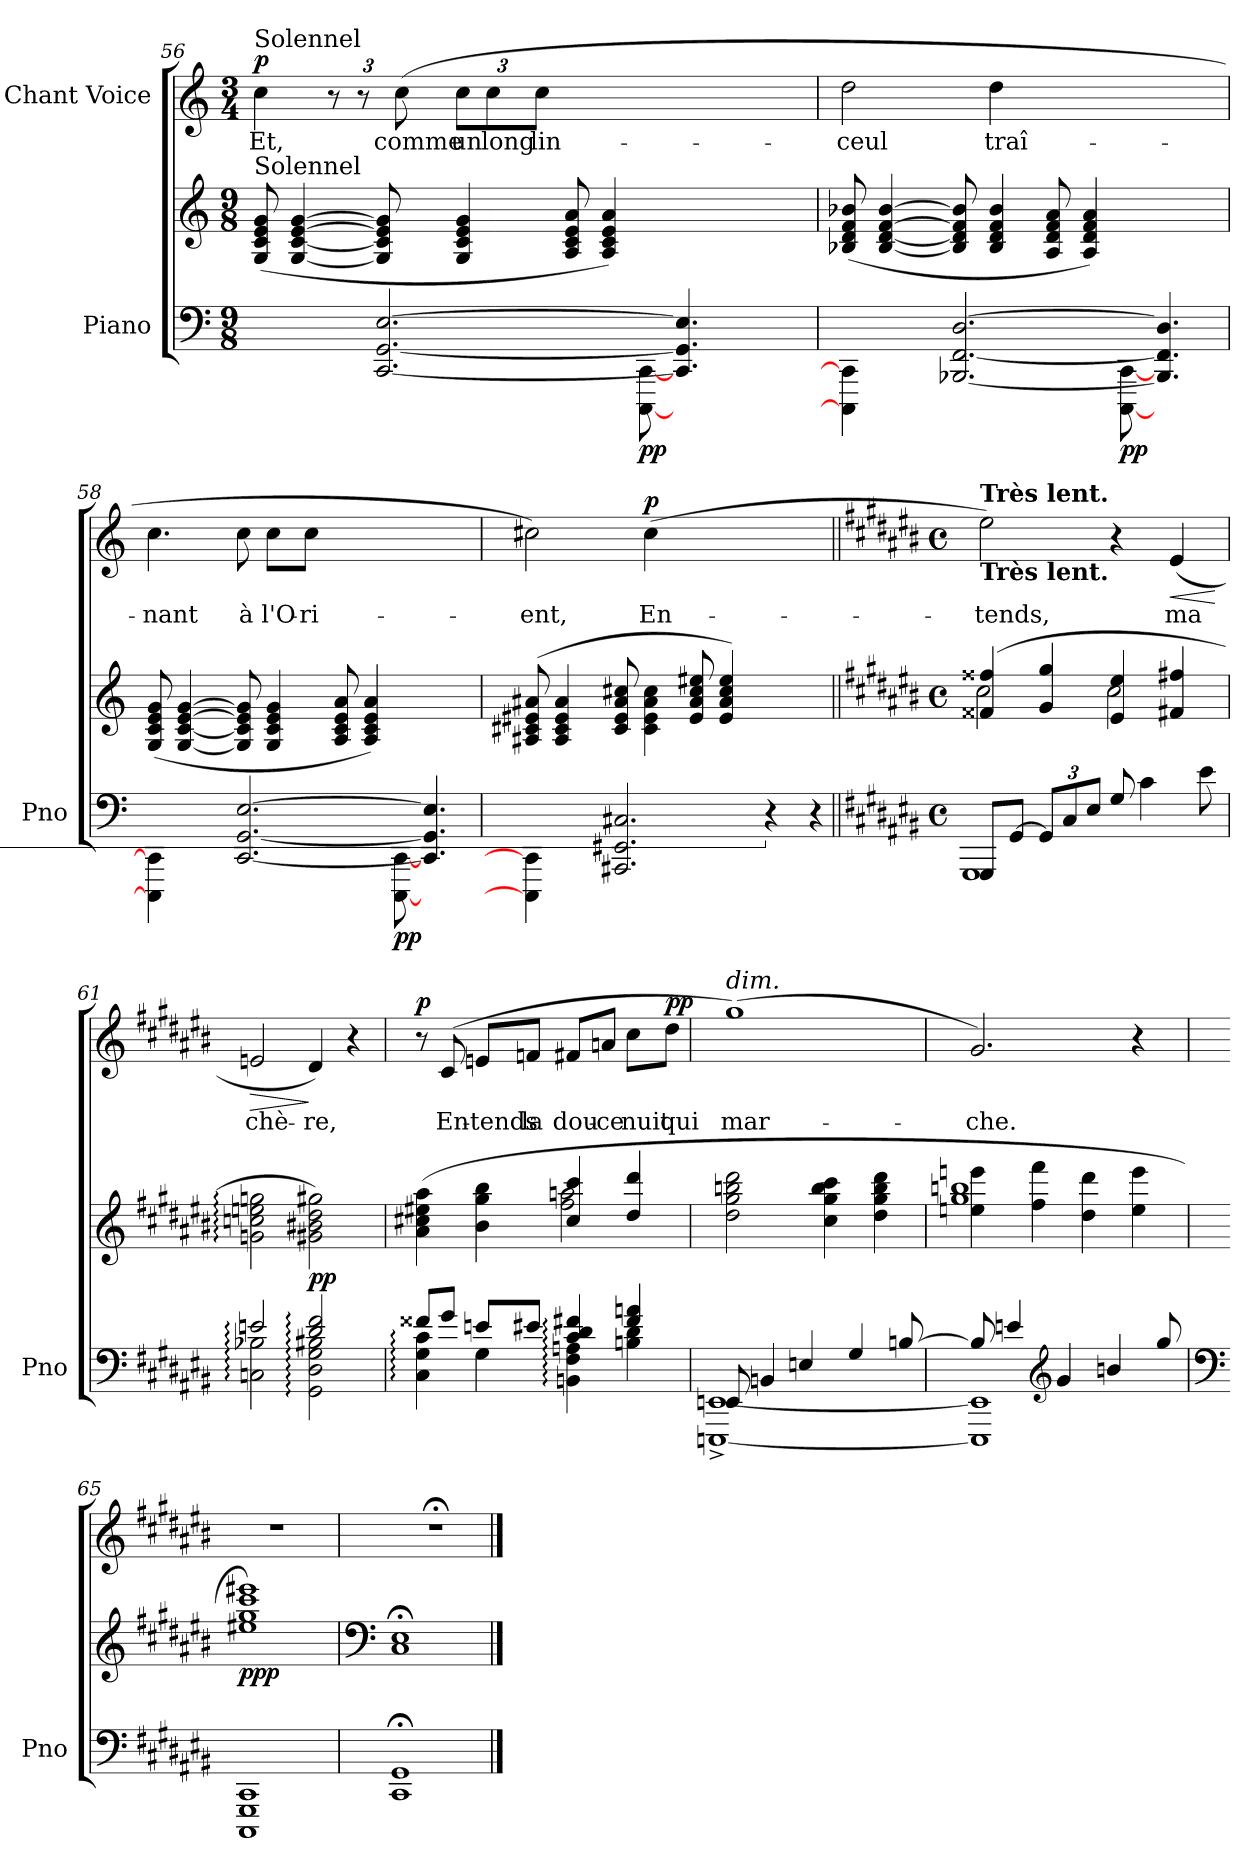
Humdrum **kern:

**kern	**kern	**dynam	**kern	**text	**dynam
*part2	*part2	*part2	*part1	*part1	*part1
*staff3	*staff2	*staff2/3	*staff1	*staff1	*staff1
*I"Piano	*	*	*I"Chant Voice	*	*
*I'Pno	*	*	*	*	*
!!LO:LB:g=z
*clefF4	*clefG2	*	*clefG2	*	*
*k[]	*k[]	*	*k[]	*	*
*M9/8	*M9/8	*	*M3/4	*	*
=56	=56	=56	=56	=56	=56
*^	*	*	*	*	*
!	!	!	!	!LO:TX:a:t=Solennel	!	!
!	!	!LO:TX:a:t=Solennel	!	!	!	!
!	!	!	!	!	!LO:LY:b	!LO:DY:a
4.ryy	2.ryy	(>8G/ 8c/ 8e/ 8g/	.	4cc\	Et,	p
.	.	[4G/ [4c/ [4e/ [4g/	.	.	.	.
*	*	*	*	*Xbrackettup	*	*
.	.	.	.	12r	.	.
.	.	.	.	12r	.	.
[2.CC/ [2.GG/ [2.E/	.	8G/] 8c/] 8e/] 8g/]	.	.	.	.
!	!	!	!	!	!LO:LY:b	!
.	.	.	.	(>12cc\	comme	.
!	!	!	!	!	!LO:LY:b	!
.	.	4G/ 4c/ 4e/ 4g/	.	12cc\L	un	.
!	!	!	!	!	!LO:LY:b	!
.	.	.	.	12cc\	long	.
!	!	!	!	!	!LO:LY:b	!
.	.	.	.	12cc\J	lin-	.
!	!LO:N:vis=4.	!	!	!	!	!
.	4rGGyy	8A/ 8c/ 8e/ 8a/	.	2..ryy	.	.
.	.	4A/ 4c/ 4e/ 4a/)	.	.	.	.
!	!	!	!LO:DY:b=2	!	!	!
.	[8CCC\ [8CC\	.	pp	.	.	.
4.CC/] 4.GG/] 4.E/]	4ryy	2ryy	.	.	.	.
!	!LO:N:vis=4	!	!	!	!	!
.	6ryy	.	.	.	.	.
8ryy	.	.	.	.	.	.
!	!LO:N:vis=8	!	!	!	!	!
.	12ryy	.	.	.	.	.
=57	=57	=57	=57	=57	=57	=57
!	!	!	!	!	!LO:LY:b	!
4.ryy	4CCC\] 4CC\]	(>8B-X/ 8d/ 8f/ 8b-X/	.	2dd\	-ceul	.
.	.	[4B-/ [4d/ [4f/ [4b-/	.	.	.	.
.	2.ryy	.	.	.	.	.
[2.BBB-X/ [2.FF/ [2.D/	.	8B-/] 8d/] 8f/] 8b-/]	.	.	.	.
!	!	!	!	!	!LO:LY:b	!
.	.	4B-/ 4d/ 4f/ 4b-/	.	4dd\	traî-	.
.	.	8A/ 8d/ 8f/ 8a/	.	2.ryy	.	.
.	.	4A/ 4d/ 4f/ 4a/)	.	.	.	.
!	!	!	!LO:DY:b=2	!	!	!
.	[8CCC\ [8CC\	.	pp	.	.	.
4.BBB-/] 4.FF/] 4.D/]	4.ryy	4.ryy	.	.	.	.
=58	=58	=58	=58	=58	=58	=58
!	!	!	!	!	!LO:LY:b	!
4.ryy	4CCC\] 4CC\]	(>8G/ 8c/ 8e/ 8g/	.	4.cc\	-nant	.
.	.	[4G/ [4c/ [4e/ [4g/	.	.	.	.
.	2.ryy	.	.	.	.	.
!	!	!	!	!	!LO:LY:b	!
[2.CC/ [2.GG/ [2.E/	.	8G/] 8c/] 8e/] 8g/]	.	8cc\	à	.
!	!	!	!	!	!LO:LY:b	!
.	.	4G/ 4c/ 4e/ 4g/	.	8cc\L	l'O-	.
!	!	!	!	!	!LO:LY:b	!
.	.	.	.	8cc\J	-ri-	.
.	.	8A/ 8c/ 8e/ 8a/	.	2.ryy	.	.
.	.	4A/ 4c/ 4e/ 4a/)	.	.	.	.
!	!	!	!LO:DY:b=2	!	!	!
.	[8CCC\ [8CC\	.	pp	.	.	.
4.CC/] 4.GG/] 4.E/]	4.ryy	4.ryy	.	.	.	.
!!LO:LB:g=z
=59	=59	=59	=59	=59	=59	=59
!	!	!	!	!	!LO:LY:b	!
*v	*v	*	*	*	*	*
4CCC\] 4CC\]	(>8A#X/ 8c#X/ 8e#X/ 8a#X/	.	2cc#X\)	-ent,	.
.	4A#/ 4c#/ 4e#/ 4a#/	.	.	.	.
8ryy	.	.	.	.	.
2.AAA#X/ 2.EE#X/ 2.C#X/	8c#/ 8e#/ 8a#/ 8cc#X/	.	.	.	.
!	!	!	!	!LO:LY:b	!LO:DY:a
.	4c#\ 4e#\ 4a#\ 4cc#\	.	(>4cc#\	En-	p
.	8e#/ 8a#/ 8cc#/ 8ee#X/	.	2ryy	.	.
.	4e#/ 4a#/ 4cc#/ 4ee#/)	.	.	.	.
!LO:N:vis=4	!	!	!	!	!
6r	4ryy	.	.	.	.
.	.	.	8ryy	.	.
!LO:N:vis=8	!	!	!	!	!
12r	.	.	.	.	.
=60||	=60||	=60||	=60||	=60||	=60||
*k[f#c#g#d#a#e#b#]	*k[f#c#g#d#a#e#b#]	*	*k[f#c#g#d#a#e#b#]	*	*
*M4/4	*M4/4	*	*M4/4	*	*
*met(c)	*met(c)	*	*met(c)	*	*
*^	*^	*	*	*	*
!	!	!	!	!	!LO:TX:b:B:t=Très lent.	!	!
!	!	!	!	!	!LO:TX:a:B:t=Très lent.	!	!
!	!	!	!	!	!	!LO:LY:b	!
8GGG#/L	1GGG#	(>4f##X/ 4ff##X/	2cc#\	.	2ee#\)	tends,	.
!	!	!	!	!LO:DY:a=2	!	!	!
!	!	!	!	!LO:DY:n=1:a=2	!	!	!
[8GG#/J	.	.	.	p other-dynamics	.	.	.
*Xbrackettup	*	*	*	*	*	*	*
12GG#/L]	.	4g#/ 4gg#/	.	.	.	.	.
12C#/	.	.	.	.	.	.	.
12E#/J	.	.	.	.	.	.	.
8G#/	.	4e#/ 4ee#/	2cc#\	.	4r	.	.
4c#\	.	.	.	.	.	.	.
!	!	!	!	!	!	!LO:LY:b	!LO:HP:b
.	.	4f#X/ 4ff#X/	.	.	(>4e#/	ma	<
8e#\	.	.	.	.	.	.	.
*v	*v	*	*	*	*	*	*
*	*v	*v	*	*	*	*
.	.	.	.	.	[
=61	=61	=61	=61	=61	=61
*^	*	*	*	*	*
!	!	!	!	!	!LO:LY:b	!LO:HP:b
2en:/	2Cn\: 2B-X\:	2gn\: 2ccn\: 2een\: 2ggn\:	.	2en/	chè-	>
!	!	!	!LO:DY:b	!	!LO:LY:b	!
2d#/: 2f#/:	2GG#\: 2D#\: 2G#\: 2B#X\:	2g#X\ 2b#X\ 2dd#\ 2gg#X\)	pp	4d#/)	-re,	]
.	.	.	.	4r	.	.
!!LO:PB:g=z
=62	=62	=62	=62	=62	=62	=62
*	*	*^	*	*	*	*
!	!	!	!	!LO:DY:b	!	!	!
!	!	!	!	!LO:DY:n=1:b	!	!	!LO:DY:a
8f##X/L	4C#\: 4G#\: 4c#\:	(>4a#\ 4cc#X\ 4ee#X\ 4aa#\	2ryy	other-dynamics pp	8r	.	p
!	!	!	!	!	!	!LO:LY:b	!
8g#/J	.	.	.	.	(>8c#/	En-	.
!	!	!	!	!	!	!LO:LY:b	!
8en/L	4G#\	4b#\ 4gg#\ 4bb#\	.	.	8en/L	-tends	.
!	!	!	!	!	!	!LO:LY:b	!
8e#X/J	.	.	.	.	8fn/J	la	.
!	!	!	!	!	!	!LO:LY:b	!
4c#/: 4d#/: 4f#X/:	4BBn\: 4F#\: 4An\:	4cc#/ 4ccc#/	2ff#\ 2aan\	.	8f#X/L	dou-	.
!	!	!	!	!	!	!LO:LY:b	!
.	.	.	.	.	8an/J	-ce	.
!	!	!	!	!	!	!LO:LY:b	!
4f#/ 4an/	4Bn\ 4d#\	4dd#/ 4ddd#/	.	.	8cc#\L	nuit	.
!	!	!	!	!	!	!LO:LY:b	!LO:DY:a
.	.	.	.	.	8dd#\J	qui	pp
*	*	*v	*v	*	*	*	*
=63	=63	=63	=63	=63	=63	=63
!	!	!	!	!LO:TX:a:i:t=dim.	!	!
!	!	!	!LO:DY:b	!	!LO:LY:b	!
8EEn/	[1EEEn^ [1EE^	2dd#\ 2gg#\ 2bbn\ 2ddd#\	other-dynamics	(>1gg#)	mar-	.
4BBn/	.	.	.	.	.	.
4En/	.	.	.	.	.	.
.	.	4cc#\ 4gg#\ 4bb\ 4ccc#\	.	.	.	.
4G#/	.	.	.	.	.	.
.	.	4dd#\ 4gg#\ 4bb\ 4ddd#\	.	.	.	.
[8Bn/	.	.	.	.	.	.
=64	=64	=64	=64	=64	=64	=64
*	*	*^	*	*	*	*
!	!	!	!	!	!	!LO:LY:b	!
8Bn/]	1EEE] 1EE]	4een\ 4eeen\	1gg# 1bbn	.	2.g#/)	-che.	.
4en/	.	.	.	.	.	.	.
.	.	4ff#\ 4fff#\	.	.	.	.	.
*clefG2	*	*	*	*	*	*	*
4g#/	.	.	.	.	.	.	.
.	.	4dd#\ 4ddd#\	.	.	.	.	.
4bn/	.	.	.	.	.	.	.
.	.	4ee\ 4eee\	.	.	4r	.	.
8gg#/	.	.	.	.	.	.	.
*v	*v	*	*	*	*	*	*
=65	=65	=65	=65	=65	=65	=65
*clefF4	*	*	*	*	*	*
!	!	!	!LO:DY:b	!	!	!
1CCC# 1GGG# 1CC#	1ccc# 1eee#X)	1ee#X 1gg#	ppp	1r	.	.
*	*v	*v	*	*	*	*
=66	=66	=66	=66	=66	=66
*	*clefF4	*	*	*	*
1CC#;< 1GG#;<	1C#;< 1E#;<	.	1r;<	.	.
==	==	==	==	==	==
*-	*-	*-	*-	*-	*-
